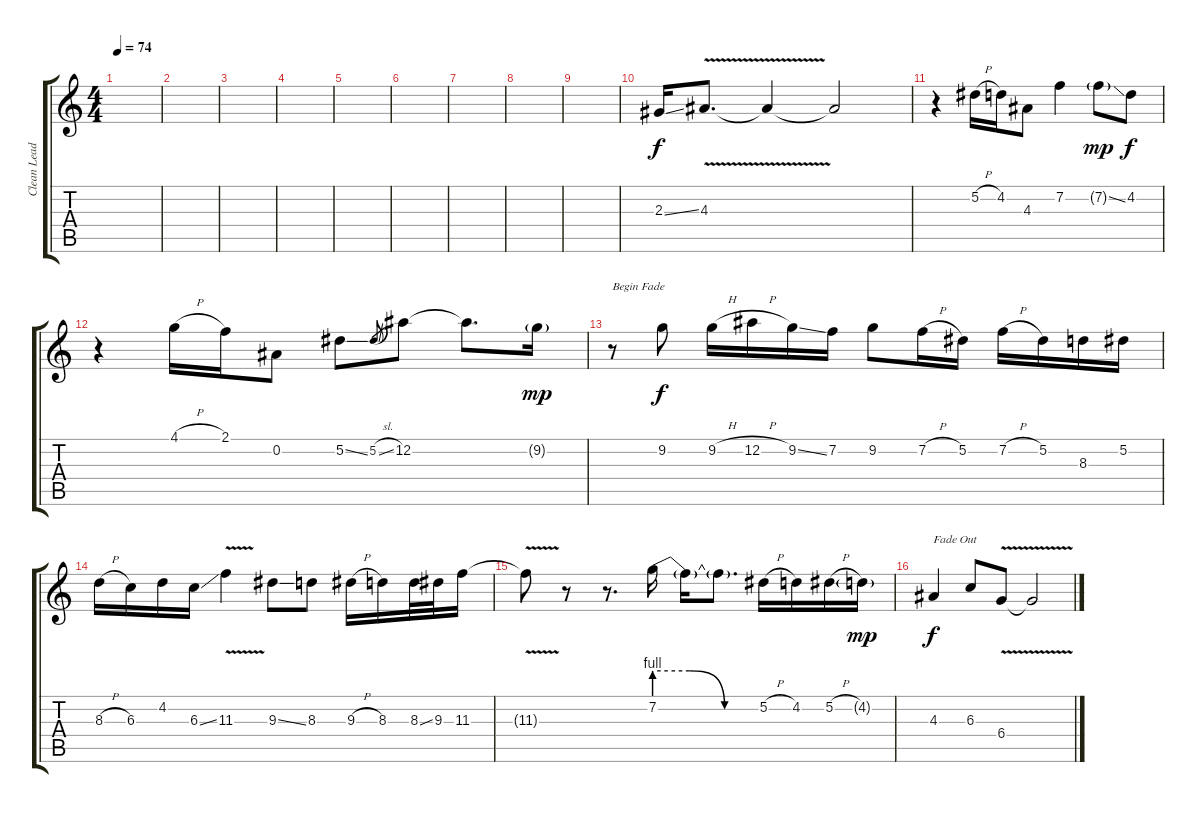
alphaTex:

\track ("Clean Lead" "Clean Lead") {instrument electricguitarjazz}
\staff {score tabs}
\tuning (Eb4 Bb3 Gb3 Db3 Ab2 Eb2) {hide}
\ts (4 4)
\tempo 74
\clef g2
\ks c
|
|
|
|
|
|
|
|
|
2.3{ss}.16 4.3{v}.8{d} 4.3{t}.4 4.3{t}.2 |
r.4 5.2{h}.16 4.2.16 4.3.8 7.2.4 7.2{ss g}.8{dy mp} 4.2.8{dy f} |
r.4 4.1{h}.16 2.1.16 0.2.8 5.2{ss}.8 5.2{sl}.8{gr} 12.2.8 12.2{t}.8{d} 9.2{g}.16{dy mp} |
r.8{txt "Begin Fade" volume 7} 9.2.8{dy f} 9.2{h}.16 12.2{h}.16 9.2{ss}.16 7.2.16 9.2.8 7.2{h}.16 5.2.16 7.2{h}.16 5.2.16 8.3.16 5.2.16 |
8.3{h}.16 6.3.16 4.2.16 6.3{ss}.16 11.3{v}.4 9.3{ss}.8 8.3.8 9.3{h}.16 8.3.16 8.3{ss}.32 9.3.32 11.3.16 |
11.3{v t}.8{volume 2} r.8 r.8{d} 7.2{be (custom 0 4 20 4 40 0 60 0)}.16 7.2{t}.16 7.2{t}.8{d} 5.2{h}.16 4.2.16 5.2{h}.16 4.2{g}.16{dy mp} |
4.3.4{txt "Fade Out" dy f} 6.3.8 6.4{v}.8 6.4{t}.2
